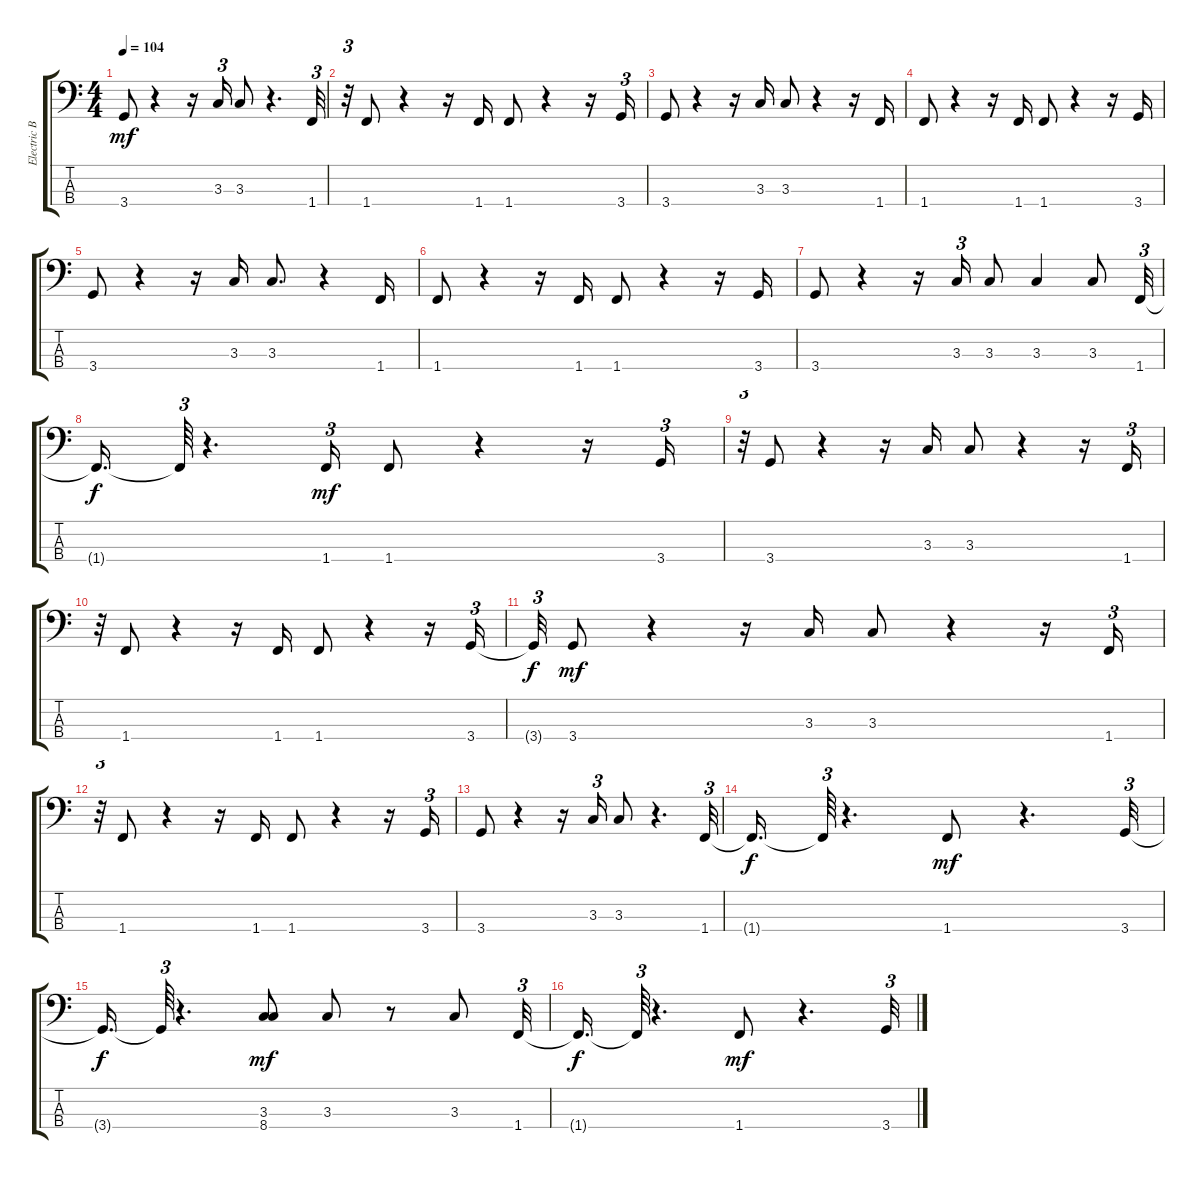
\track ("Electric Bass (finger)" "Electric B") {instrument electricbassfinger}
\staff {score tabs}
\tuning (G2 D2 A1 E1) {hide}
\ts (4 4)
\tempo 104
\clef f4
\ks c
3.4.8{dy mf} r.4 r.16 3.3.16{tu (3 2)} 3.3.8 r.4{d} 1.4.32{tu (3 2)} |
r.32{tu (3 2)} 1.4.8 r.4 r.16 1.4.16 1.4.8 r.4 r.16 3.4.16{tu (3 2)} |
3.4.8 r.4 r.16 3.3.16 3.3.8 r.4 r.16 1.4.16 |
1.4.8 r.4 r.16 1.4.16 1.4.8 r.4 r.16 3.4.16 |
3.4.8 r.4 r.16 3.3.16 3.3.8{d} r.4 1.4.16 |
1.4.8 r.4 r.16 1.4.16 1.4.8 r.4 r.16 3.4.16 |
3.4.8 r.4 r.16 3.3.16{tu (3 2)} 3.3.8 3.3.4 3.3.8 1.4.32{tu (3 2)} |
1.4{t}.16{d dy f} 1.4{t}.64{tu (3 2)} r.4{d} 1.4.16{tu (3 2) dy mf} 1.4.8 r.4 r.16 3.4.16{tu (3 2)} |
r.32{tu (3 2)} 3.4.8 r.4 r.16 3.3.16 3.3.8 r.4 r.16 1.4.16{tu (3 2)} |
r.32{tu (3 2)} 1.4.8 r.4 r.16 1.4.16 1.4.8 r.4 r.16 3.4.16{tu (3 2)} |
3.4{t}.32{tu (3 2) dy f} 3.4.8{dy mf} r.4 r.16 3.3.16 3.3.8 r.4 r.16 1.4.16{tu (3 2)} |
r.32{tu (3 2)} 1.4.8 r.4 r.16 1.4.16 1.4.8 r.4 r.16 3.4.16{tu (3 2)} |
3.4.8 r.4 r.16 3.3.16{tu (3 2)} 3.3.8 r.4{d} 1.4.32{tu (3 2)} |
1.4{t}.16{d dy f} 1.4{t}.64{tu (3 2)} r.4{d} 1.4.8{dy mf} r.4{d} 3.4.32{tu (3 2)} |
3.4{t}.16{d dy f} 3.4{t}.64{tu (3 2)} r.4{d} (3.3 8.4).8{dy mf} 3.3.8 r.8 3.3.8 1.4.32{tu (3 2)} |
1.4{t}.16{d dy f} 1.4{t}.64{tu (3 2)} r.4{d} 1.4.8{dy mf} r.4{d} 3.4.32{tu (3 2)}
